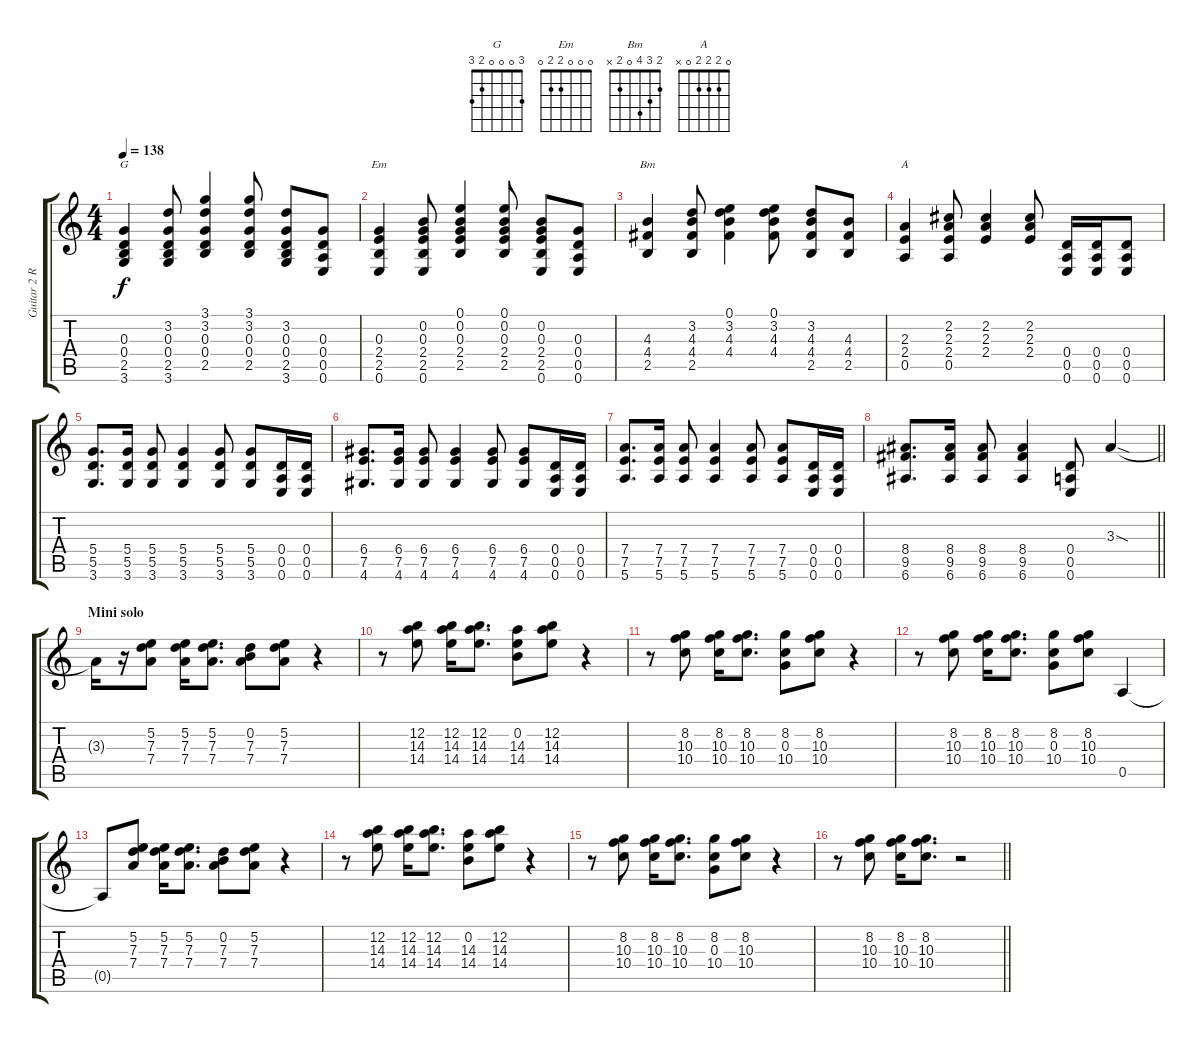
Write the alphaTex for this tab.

\track ("Guitar 2 R" "Guitar 2 R") {instrument distortionguitar}
\staff {score tabs}
\tuning (E4 B3 G3 D3 A2 E2) {hide}
\chord ("G" 3 0 0 0 2 3)
\chord ("Em" 0 0 0 2 2 0)
\chord ("Bm" 2 3 4 0 2 x)
\chord ("A" 0 2 2 2 0 x)
\ts (4 4)
\tempo 138
\clef g2
\ks c
(0.3 0.4 2.5 3.6).4{ch "G" dy f} (3.2 0.3 0.4 2.5 3.6).8 (3.1 3.2 0.3 0.4 2.5).4 (3.1 3.2 0.3 0.4 2.5).8 (3.2 0.3 0.4 2.5 3.6).8 (0.3 0.4 0.5 0.6).8 |
(0.3 2.4 2.5 0.6).4{ch "Em"} (0.2 0.3 2.4 2.5 0.6).8 (0.1 0.2 0.3 2.4 2.5).4 (0.1 0.2 0.3 2.4 2.5).8 (0.2 0.3 2.4 2.5 0.6).8 (0.3 0.4 0.5 0.6).8 |
(4.3 4.4 2.5).4{ch "Bm"} (3.2 4.3 4.4 2.5).8 (0.1 3.2 4.3 4.4).4 (0.1 3.2 4.3 4.4).8 (3.2 4.3 4.4 2.5).8 (4.3 4.4 2.5).8 |
(2.3 2.4 0.5).4{ch "A"} (2.2 2.3 2.4 0.5).8 (2.2 2.3 2.4).4 (2.2 2.3 2.4).8 (0.4 0.5 0.6).16 (0.4 0.5 0.6).16 (0.4 0.5 0.6).8 |
(5.4 5.5 3.6).8{d} (5.4 5.5 3.6).16 (5.4 5.5 3.6).8 (5.4 5.5 3.6).4 (5.4 5.5 3.6).8 (5.4 5.5 3.6).8 (0.4 0.5 0.6).16 (0.4 0.5 0.6).16 |
(6.4 7.5 4.6).8{d} (6.4 7.5 4.6).16 (6.4 7.5 4.6).8 (6.4 7.5 4.6).4 (6.4 7.5 4.6).8 (6.4 7.5 4.6).8 (0.4 0.5 0.6).16 (0.4 0.5 0.6).16 |
(7.4 7.5 5.6).8{d} (7.4 7.5 5.6).16 (7.4 7.5 5.6).8 (7.4 7.5 5.6).4 (7.4 7.5 5.6).8 (7.4 7.5 5.6).8 (0.4 0.5 0.6).16 (0.4 0.5 0.6).16 |
\barLineRight lightlight
(8.4 9.5 6.6).8{d} (8.4 9.5 6.6).16 (8.4 9.5 6.6).8 (8.4 9.5 6.6).4 (0.4 0.5 0.6).8 3.3{sod}.4 |
\section ("" "Mini solo")
3.3{t}.16 r.16 (5.2 7.3 7.4).8 (5.2 7.3 7.4).16 (5.2 7.3 7.4).8{d} (0.2 7.3 7.4).8 (5.2 7.3 7.4).8 r.4 |
r.8 (12.2 14.3 14.4).8 (12.2 14.3 14.4).16 (12.2 14.3 14.4).8{d} (0.2 14.3 14.4).8 (12.2 14.3 14.4).8 r.4 |
r.8 (8.2 10.3 10.4).8 (8.2 10.3 10.4).16 (8.2 10.3 10.4).8{d} (8.2 0.3 10.4).8 (8.2 10.3 10.4).8 r.4 |
r.8 (8.2 10.3 10.4).8 (8.2 10.3 10.4).16 (8.2 10.3 10.4).8{d} (8.2 0.3 10.4).8 (8.2 10.3 10.4).8 0.5.4 |
0.5{t}.8 (5.2 7.3 7.4).8 (5.2 7.3 7.4).16 (5.2 7.3 7.4).8{d} (0.2 7.3 7.4).8 (5.2 7.3 7.4).8 r.4 |
r.8 (12.2 14.3 14.4).8 (12.2 14.3 14.4).16 (12.2 14.3 14.4).8{d} (0.2 14.3 14.4).8 (12.2 14.3 14.4).8 r.4 |
r.8 (8.2 10.3 10.4).8 (8.2 10.3 10.4).16 (8.2 10.3 10.4).8{d} (8.2 0.3 10.4).8 (8.2 10.3 10.4).8 r.4 |
\barLineRight lightlight
r.8 (8.2 10.3 10.4).8 (8.2 10.3 10.4).16 (8.2 10.3 10.4).8{d} r.2
